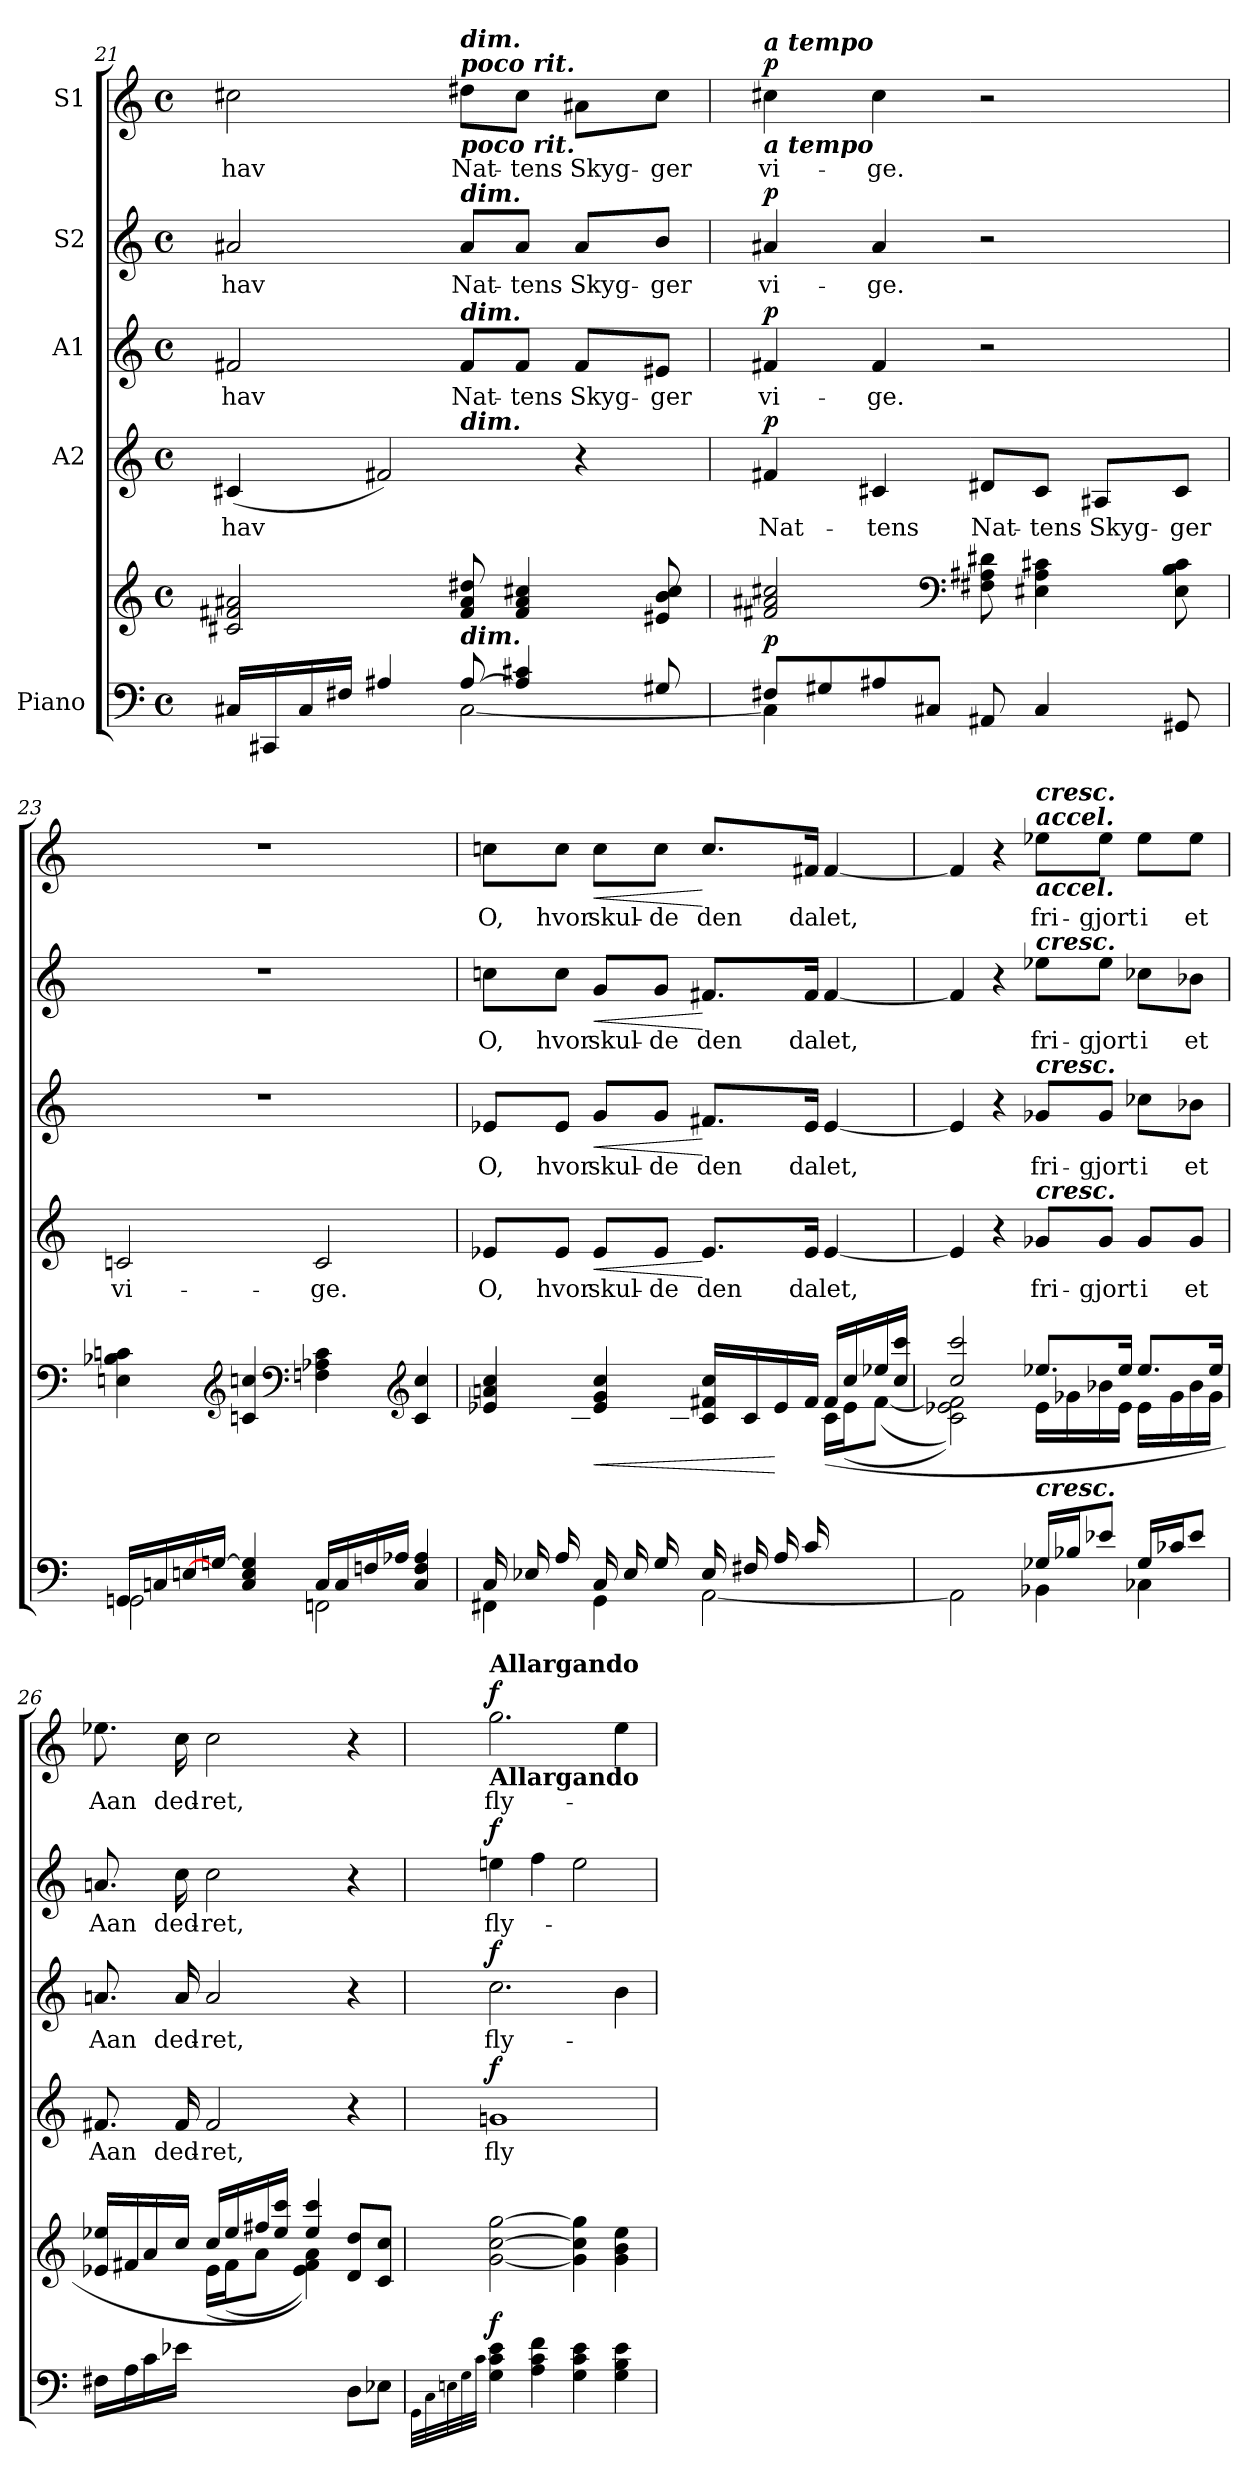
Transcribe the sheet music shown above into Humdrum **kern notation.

**kern	**kern	**dynam	**kern	**text	**dynam	**kern	**text	**dynam	**kern	**text	**dynam	**kern	**text	**dynam
*part5	*part5	*part5	*part4	*part4	*part4	*part3	*part3	*part3	*part2	*part2	*part2	*part1	*part1	*part1
*staff6	*staff5	*staff5/6	*staff4	*staff4	*staff4	*staff3	*staff3	*staff3	*staff2	*staff2	*staff2	*staff1	*staff1	*staff1
*I"Piano	*	*	*I"A2	*	*	*I"A1	*	*	*I"S2	*	*	*I"S1	*	*
*clefF4	*clefG2	*	*clefG2	*	*	*clefG2	*	*	*clefG2	*	*	*clefG2	*	*
*k[]	*k[]	*	*k[]	*	*	*k[]	*	*	*k[]	*	*	*k[]	*	*
*C:	*C:	*	*C:	*	*	*C:	*	*	*C:	*	*	*C:	*	*
*M4/4	*M4/4	*	*M4/4	*	*	*M4/4	*	*	*M4/4	*	*	*M4/4	*	*
*met(c)	*met(c)	*	*met(c)	*	*	*met(c)	*	*	*met(c)	*	*	*met(c)	*	*
=21	=21	=21	=21	=21	=21	=21	=21	=21	=21	=21	=21	=21	=21	=21
*^	*	*	*	*	*	*	*	*	*	*	*	*	*	*
!	!	!	!	!	!LO:LY:b	!	!	!LO:LY:b	!	!	!LO:LY:b	!	!	!LO:LY:b	!
*	*	*	*	*^	*	*	*	*	*	*	*	*	*	*	*
16C#X/LL	2ryy	2c#X/ 2f#X/ 2a#X/	.	(<4c#X/	2ryy	-hav	.	2f#X/	-hav	.	2a#X/	-hav	.	2cc#X\	-hav	.
16CC#X/	.	.	.	.	.	.	.	.	.	.	.	.	.	.	.	.
16C#/	.	.	.	.	.	.	.	.	.	.	.	.	.	.	.	.
16F#X/JJ	.	.	.	.	.	.	.	.	.	.	.	.	.	.	.	.
4A#X/	.	.	.	2f#X/)	.	.	.	.	.	.	.	.	.	.	.	.
!	!	!	!	!	!	!	!	!	!	!	!	!	!	!LO:TX:b:Bi:t=poco rit.	!	!
!	!	!	!	!	!	!	!	!	!	!	!	!	!	!LO:TX:a:Bi:t=poco rit.	!	!
!	!	!	!	!	!	!	!	!	!	!	!	!	!	!LO:TX:a:Bi:t=dim.	!	!
!	!	!	!	!	!	!	!	!	!	!	!LO:TX:a:Bi:t=dim.	!	!	!	!	!
!	!	!	!	!	!	!	!	!LO:TX:a:Bi:t=dim.	!	!	!	!	!	!	!	!
!	!	!	!	!	!LO:TX:a:Bi:t=dim.	!	!	!	!	!	!	!	!	!	!	!
!LO:TX:a:Bi:t=dim.	!	!	!	!	!	!	!	!	!	!	!	!	!	!	!	!
!	!	!	!	!	!	!	!	!	!LO:LY:b	!	!	!LO:LY:b	!	!	!LO:LY:b	!
[>8A#/	[<2C#\	8f#/ 8a#/ 8dd#X/	.	.	2ryy	.	.	8f#/L	Nat-	.	8a#/L	Nat-	.	8dd#X\L	Nat-	.
!	!	!	!	!	!	!	!	!	!LO:LY:b	!	!	!LO:LY:b	!	!	!LO:LY:b	!
4A#/] 4c#X/	.	4f#/ 4a#/ 4cc#X/	.	.	.	.	.	8f#/J	-tens	.	8a#/J	-tens	.	8cc#\J	-tens	.
!	!	!	!	!	!	!	!	!	!LO:LY:b	!	!	!LO:LY:b	!	!	!LO:LY:b	!
.	.	.	.	4r	.	.	.	8f#/L	Skyg-	.	8a#/L	Skyg-	.	8a#X\L	Skyg-	.
!	!	!	!	!	!	!	!	!	!LO:LY:b	!	!	!LO:LY:b	!	!	!LO:LY:b	!
8G#X/	.	8e#X/ 8b/ 8cc#/	.	.	.	.	.	8e#X/J	-ger	.	8b/J	-ger	.	8cc#\J	-ger	.
=22	=22	=22	=22	=22	=22	=22	=22	=22	=22	=22	=22	=22	=22	=22	=22	=22
!	!	!	!	!	!	!	!	!	!	!	!	!	!	!LO:TX:b:Bi:t=a tempo	!	!
!	!	!	!	!	!	!	!	!	!	!	!	!	!	!LO:TX:a:Bi:t=a tempo	!	!
!	!	!	!LO:DY:a=2	!	!	!LO:LY:b	!LO:DY:a	!	!LO:LY:b	!LO:DY:a	!	!LO:LY:b	!LO:DY:a	!	!LO:LY:b	!LO:DY:a
*	*	*	*	*v	*v	*	*	*	*	*	*	*	*	*	*	*
8F#X/L	4C#\]	2f#X/ 2a#X/ 2cc#X/	p	4f#X/	Nat-	p	4f#X/	vi-	p	4a#X/	vi-	p	4cc#X\	vi-	p
8G#X/	.	.	.	.	.	.	.	.	.	.	.	.	.	.	.
!	!	!	!	!	!LO:LY:b	!	!	!LO:LY:b	!	!	!LO:LY:b	!	!	!LO:LY:b	!
8A#X/	2.ryy	.	.	4c#X/	-tens	.	4f#/	-ge.	.	4a#/	-ge.	.	4cc#\	-ge.	.
8C#X/J	.	.	.	.	.	.	.	.	.	.	.	.	.	.	.
*	*	*clefF4	*	*	*	*	*	*	*	*	*	*	*	*	*
!	!	!	!	!	!LO:LY:b	!	!	!	!	!	!	!	!	!	!
8AA#X/	.	8F#X\ 8A#X\ 8d#X\	.	8d#X/L	Nat-	.	2r	.	.	2r	.	.	2r	.	.
!	!	!	!	!	!LO:LY:b	!	!	!	!	!	!	!	!	!	!
4C#/	.	4E#X\ 4A#\ 4c#X\	.	8c#/J	-tens	.	.	.	.	.	.	.	.	.	.
!	!	!	!	!	!LO:LY:b	!	!	!	!	!	!	!	!	!	!
.	.	.	.	8A#X/L	Skyg-	.	.	.	.	.	.	.	.	.	.
!	!	!	!	!	!LO:LY:b	!	!	!	!	!	!	!	!	!	!
8GG#X/	.	8E#\ 8B\ 8c#\	.	8c#/J	-ger	.	.	.	.	.	.	.	.	.	.
!!LO:LB:g=z
=23	=23	=23	=23	=23	=23	=23	=23	=23	=23	=23	=23	=23	=23	=23	=23
!	!	!	!	!	!LO:LY:b	!	!	!	!	!	!	!	!	!	!
16GGni/LL	2GG\	4Eni\ 4B-X\ 4cni\	.	2cni/	vi-	.	1r	.	.	1r	.	.	1r	.	.
16Cni/	.	.	.	.	.	.	.	.	.	.	.	.	.	.	.
[>16Eni/	.	.	.	.	.	.	.	.	.	.	.	.	.	.	.
[>16Gni/JJ	.	.	.	.	.	.	.	.	.	.	.	.	.	.	.
*	*	*clefG2	*	*	*	*	*	*	*	*	*	*	*	*	*
4C/ 4E/ 4G/]	.	4cni/ 4ccni/	.	.	.	.	.	.	.	.	.	.	.	.	.
*	*	*clefF4	*	*	*	*	*	*	*	*	*	*	*	*	*
!	!	!	!	!	!LO:LY:b	!	!	!	!	!	!	!	!	!	!
16C/LL	2FFni\	4Fni\ 4A-X\ 4c\	.	2c/	-ge.	.	.	.	.	.	.	.	.	.	.
16C/	.	.	.	.	.	.	.	.	.	.	.	.	.	.	.
16Fni/	.	.	.	.	.	.	.	.	.	.	.	.	.	.	.
16A-X/JJ	.	.	.	.	.	.	.	.	.	.	.	.	.	.	.
*	*	*clefG2	*	*	*	*	*	*	*	*	*	*	*	*	*
4C/ 4F/ 4A-/	.	4c/ 4cc/	.	.	.	.	.	.	.	.	.	.	.	.	.
=24	=24	=24	=24	=24	=24	=24	=24	=24	=24	=24	=24	=24	=24	=24	=24
*	*	*^	*	*	*	*	*	*	*	*	*	*	*	*	*
*	*	*	*^	*	*	*	*	*	*	*	*	*	*	*	*	*
!	!	!	!	!	!	!	!LO:LY:b	!	!	!LO:LY:b	!	!	!LO:LY:b	!	!	!LO:LY:b	!
(16C/LL	4FF#X\	4e-X/ 4ani/ 4cc/	2.ryy	8.ryy	.	8e-X/L	O,	.	8e-X/L	O,	.	8ccni\L	O,	.	8ccni\L	O,	.
16E-X/	.	.	.	.	.	.	.	.	.	.	.	.	.	.	.	.	.
!	!	!	!	!	!	!	!LO:LY:b	!	!	!LO:LY:b	!	!	!LO:LY:b	!	!	!LO:LY:b	!
16A/	.	.	.	.	.	8e-/J	hvor	.	8e-/J	hvor	.	8cc\J	hvor	.	8cc\J	hvor	.
16ryy	.	.	.	16c\JJ)	.	.	.	.	.	.	.	.	.	.	.	.	.
!	!	!	!	!	!LO:HP:b	!	!LO:LY:b	!LO:HP:b	!	!LO:LY:b	!LO:HP:b	!	!LO:LY:b	!LO:HP:b	!	!LO:LY:b	!LO:HP:b
(16C/LL	4GG\	4e-/ 4g/ 4cc/	.	8.ryy	<	8e-/L	skul-	<	8g/L	skul-	<	8g/L	skul-	<	8cc\L	skul-	<
16E-/	.	.	.	.	.	.	.	.	.	.	.	.	.	.	.	.	.
!	!	!	!	!	!	!	!LO:LY:b	!	!	!LO:LY:b	!	!	!LO:LY:b	!	!	!LO:LY:b	!
16G/	.	.	.	.	.	8e-/J	-de	.	8g/J	-de	.	8g/J	-de	.	8cc\J	-de	.
16ryy	.	.	.	16c\JJ)	.	.	.	.	.	.	.	.	.	.	.	.	.
!	!	!	!	!	!	!	!LO:LY:b	!	!	!LO:LY:b	!	!	!LO:LY:b	!	!	!LO:LY:b	!
(<16E-/LL	[<2AA\	16c/ 16f#X/ 16cc/LL	.	2ryy	.	8.e-/L	den	[	8.f#X/L	den	[	8.f#X/L	den	[	8.cc/L	den	[
16F#X/	.	16c/	.	.	.	.	.	.	.	.	.	.	.	.	.	.	.
16A/	.	16e-/	.	.	[	.	.	.	.	.	.	.	.	.	.	.	.
!	!	!	!	!	!	!	!LO:LY:b	!	!	!LO:LY:b	!	!	!LO:LY:b	!	!	!LO:LY:b	!
16c/JJ	.	16f#/JJ	.	.	.	16e-/Jk	da	.	16e-/Jk	da	.	16f#/Jk	da	.	16f#X/Jk	da	.
!	!	!	!	!	!	!	!LO:LY:b	!	!	!LO:LY:b	!	!	!LO:LY:b	!	!	!LO:LY:b	!
4ryy	.	16f#/LL	(16c\LL	.	.	[4e-/	let,	.	[4e-/	let,	.	[4f#/	let,	.	[4f#/	let,	.
.	.	16cc/	(16e-\J	.	.	.	.	.	.	.	.	.	.	.	.	.	.
.	.	16ee-X/	([<8f#\J	.	.	.	.	.	.	.	.	.	.	.	.	.	.
.	.	16cc/ 16ccc/JJ	.	.	.	.	.	.	.	.	.	.	.	.	.	.	.
*	*	*	*v	*v	*	*	*	*	*	*	*	*	*	*	*	*	*
!!LO:PB:g=z
=25	=25	=25	=25	=25	=25	=25	=25	=25	=25	=25	=25	=25	=25	=25	=25	=25
2ryy	2AA\]	2cc/ 2ccc/	2c\ 2e-X\ 2f#\]))	.	4e-/]	.	.	4e-/]	.	.	4f#/]	.	.	4f#/]	.	.
.	.	.	.	.	4r	.	.	4r	.	.	4r	.	.	4r	.	.
!	!	!	!	!	!	!	!	!	!	!	!	!	!	!LO:TX:b:Bi:t=accel.	!	!
!	!	!	!	!	!	!	!	!	!	!	!	!	!	!LO:TX:a:Bi:t=accel.	!	!
!	!	!	!	!	!	!	!	!	!	!	!	!	!	!LO:TX:a:Bi:t=cresc.	!	!
!	!	!	!	!	!	!	!	!	!	!	!LO:TX:a:Bi:t=cresc.	!	!	!	!	!
!	!	!	!	!	!	!	!	!LO:TX:a:Bi:t=cresc.	!	!	!	!	!	!	!	!
!	!	!	!	!	!LO:TX:a:Bi:t=cresc.	!	!	!	!	!	!	!	!	!	!	!
!LO:TX:a:Bi:t=cresc.	!	!	!	!	!	!	!	!	!	!	!	!	!	!	!	!
!	!	!	!	!	!	!LO:LY:b	!	!	!LO:LY:b	!	!	!LO:LY:b	!	!	!LO:LY:b	!
16G-X/LL	4BB-X\	8.ee-X/L	16e-\LL	.	8g-X/L	fri-	.	8g-X/L	fri-	.	8ee-X\L	fri-	.	8ee-X\L	fri-	.
16B-X/J	.	.	16g-X\	.	.	.	.	.	.	.	.	.	.	.	.	.
!	!	!	!	!	!	!LO:LY:b	!	!	!LO:LY:b	!	!	!LO:LY:b	!	!	!LO:LY:b	!
8e-X/J	.	.	16b-X\	.	8g-/J	-gjort	.	8g-/J	-gjort	.	8ee-\J	-gjort	.	8ee-\J	-gjort	.
.	.	16ee-/Jk	16e-\JJ	.	.	.	.	.	.	.	.	.	.	.	.	.
!	!	!	!	!	!	!LO:LY:b	!	!	!LO:LY:b	!	!	!LO:LY:b	!	!	!LO:LY:b	!
16G-/LL	4C-X\	8.ee-/L	16e-\LL	.	8g-/L	i	.	8cc-X\L	i	.	8cc-X\L	i	.	8ee-\L	i	.
16c-X/J	.	.	16g-\	.	.	.	.	.	.	.	.	.	.	.	.	.
!	!	!	!	!	!	!LO:LY:b	!	!	!LO:LY:b	!	!	!LO:LY:b	!	!	!LO:LY:b	!
8e-/J	.	.	16b-\	.	8g-/J	et	.	8b-X\J	et	.	8b-X\J	et	.	8ee-\J	et	.
.	.	16ee-/Jk	16g-\JJ	.	.	.	.	.	.	.	.	.	.	.	.	.
*v	*v	*	*	*	*	*	*	*	*	*	*	*	*	*	*	*
=26	=26	=26	=26	=26	=26	=26	=26	=26	=26	=26	=26	=26	=26	=26	=26
!	!	!	!	!	!LO:LY:b	!	!	!LO:LY:b	!	!	!LO:LY:b	!	!	!LO:LY:b	!
16F#X\LL	16e-X/ 16ee-X/LL	4ryy	.	8.f#X/	Aan	.	8.ani/	Aan	.	8.ani/	Aan	.	8.ee-X\	Aan	.
16A\	16f#X/	.	.	.	.	.	.	.	.	.	.	.	.	.	.
16c\	16a/	.	.	.	.	.	.	.	.	.	.	.	.	.	.
!	!	!	!	!	!LO:LY:b	!	!	!LO:LY:b	!	!	!LO:LY:b	!	!	!LO:LY:b	!
16e-X\JJ	16cc/JJ	.	.	16f#/	ded-	.	16a/	ded-	.	16cc\	ded-	.	16cc\	ded-	.
!	!	!	!	!	!LO:LY:b	!	!	!LO:LY:b	!	!	!LO:LY:b	!	!	!LO:LY:b	!
2ryy	16cc/LL	(<16e-\LL	.	2f#/	-ret,	.	2a/	-ret,	.	2cc\	-ret,	.	2cc\	-ret,	.
.	16ee-/	(<16f#\J	.	.	.	.	.	.	.	.	.	.	.	.	.
.	16ff#X/	8a\J	.	.	.	.	.	.	.	.	.	.	.	.	.
.	16ee-/ 16ccc/JJ	.	.	.	.	.	.	.	.	.	.	.	.	.	.
.	4ee-/ 4ccc/	4e-\ 4f#\ 4a\)))	.	.	.	.	.	.	.	.	.	.	.	.	.
8D\L	8d/ 8dd/L	4ryy	.	4r	.	.	4r	.	.	4r	.	.	4r	.	.
8E-X\J	8c/ 8cc/J	.	.	.	.	.	.	.	.	.	.	.	.	.	.
*	*v	*v	*	*	*	*	*	*	*	*	*	*	*	*	*
=27	=27	=27	=27	=27	=27	=27	=27	=27	=27	=27	=27	=27	=27	=27
32qGG\LLL	.	.	.	.	.	.	.	.	.	.	.	.	.	.
32qC\	.	.	.	.	.	.	.	.	.	.	.	.	.	.
32qEni\	.	.	.	.	.	.	.	.	.	.	.	.	.	.
32qG\	.	.	.	.	.	.	.	.	.	.	.	.	.	.
32qc\JJJ	.	.	.	.	.	.	.	.	.	.	.	.	.	.
!	!	!	!	!	!	!	!	!	!	!	!	!LO:TX:a:B:t=Allargando	!	!
!	!	!	!	!	!	!	!	!	!	!	!	!LO:TX:b:B:t=Allargando	!	!
!	!	!LO:DY:a=2	!	!LO:LY:b	!LO:DY:a	!	!LO:LY:b	!LO:DY:a	!	!LO:LY:b	!LO:DY:a	!	!LO:LY:b	!LO:DY:a
4G\ 4c\ 4e\	[2g\ [2cc\ [2gg\	f	1gni	fly-	f	2.cc\	fly-	f	4eeni\	fly-	f	2.gg\	fly-	f
4A\ 4c\ 4f\	.	.	.	.	.	.	.	.	4ff\	.	.	.	.	.
4G\ 4c\ 4e\	4g\] 4cc\] 4gg\]	.	.	.	.	.	.	.	2ee\	.	.	.	.	.
4G\ 4B\ 4e\	4g\ 4b\ 4ee\	.	.	.	.	4b\	.	.	.	.	.	4ee\	.	.
=	=	=	=	=	=	=	=	=	=	=	=	=	=	=
*-	*-	*-	*-	*-	*-	*-	*-	*-	*-	*-	*-	*-	*-	*-
